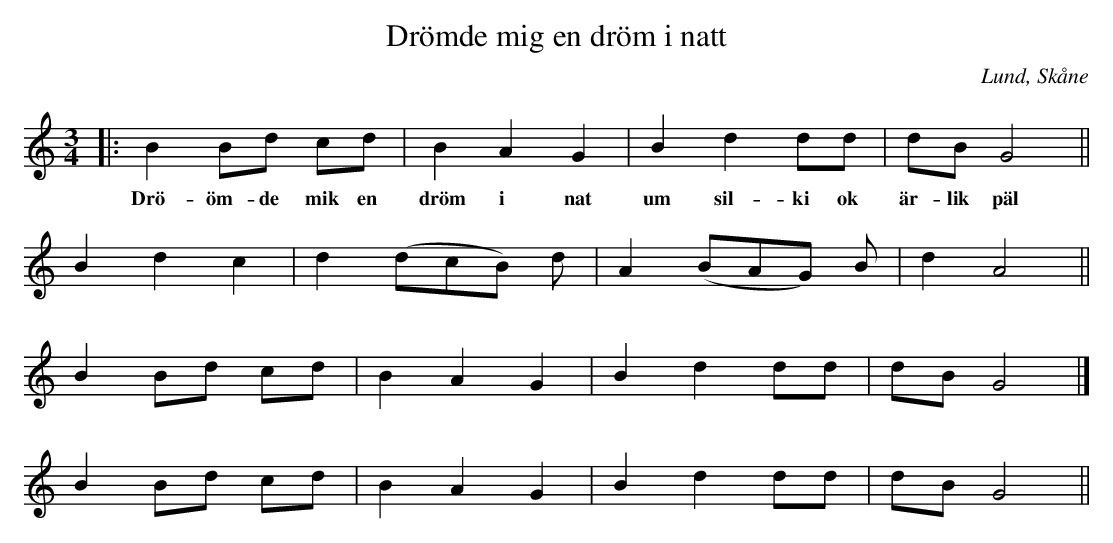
X:1
T:Drömde mig en dröm i natt
O:Lund, Skåne
M:3/4
L:1/8
K:C
|: B2 Bd cd | B2 A2 G2 | B2 d2 dd | dB G4 ||
w:Drö-öm-de mik en|dröm i nat| um sil-ki ok|är-lik päl
B2 d2 c2 | d2 (dcB) d | A2 (BAG) B | d2 A4 ||
B2 Bd cd | B2 A2 G2 | B2 d2 dd | dB G4 |]
v:coda
B2 Bd cd | B2 A2 G2 | B2 d2 dd | dB G4 ||
